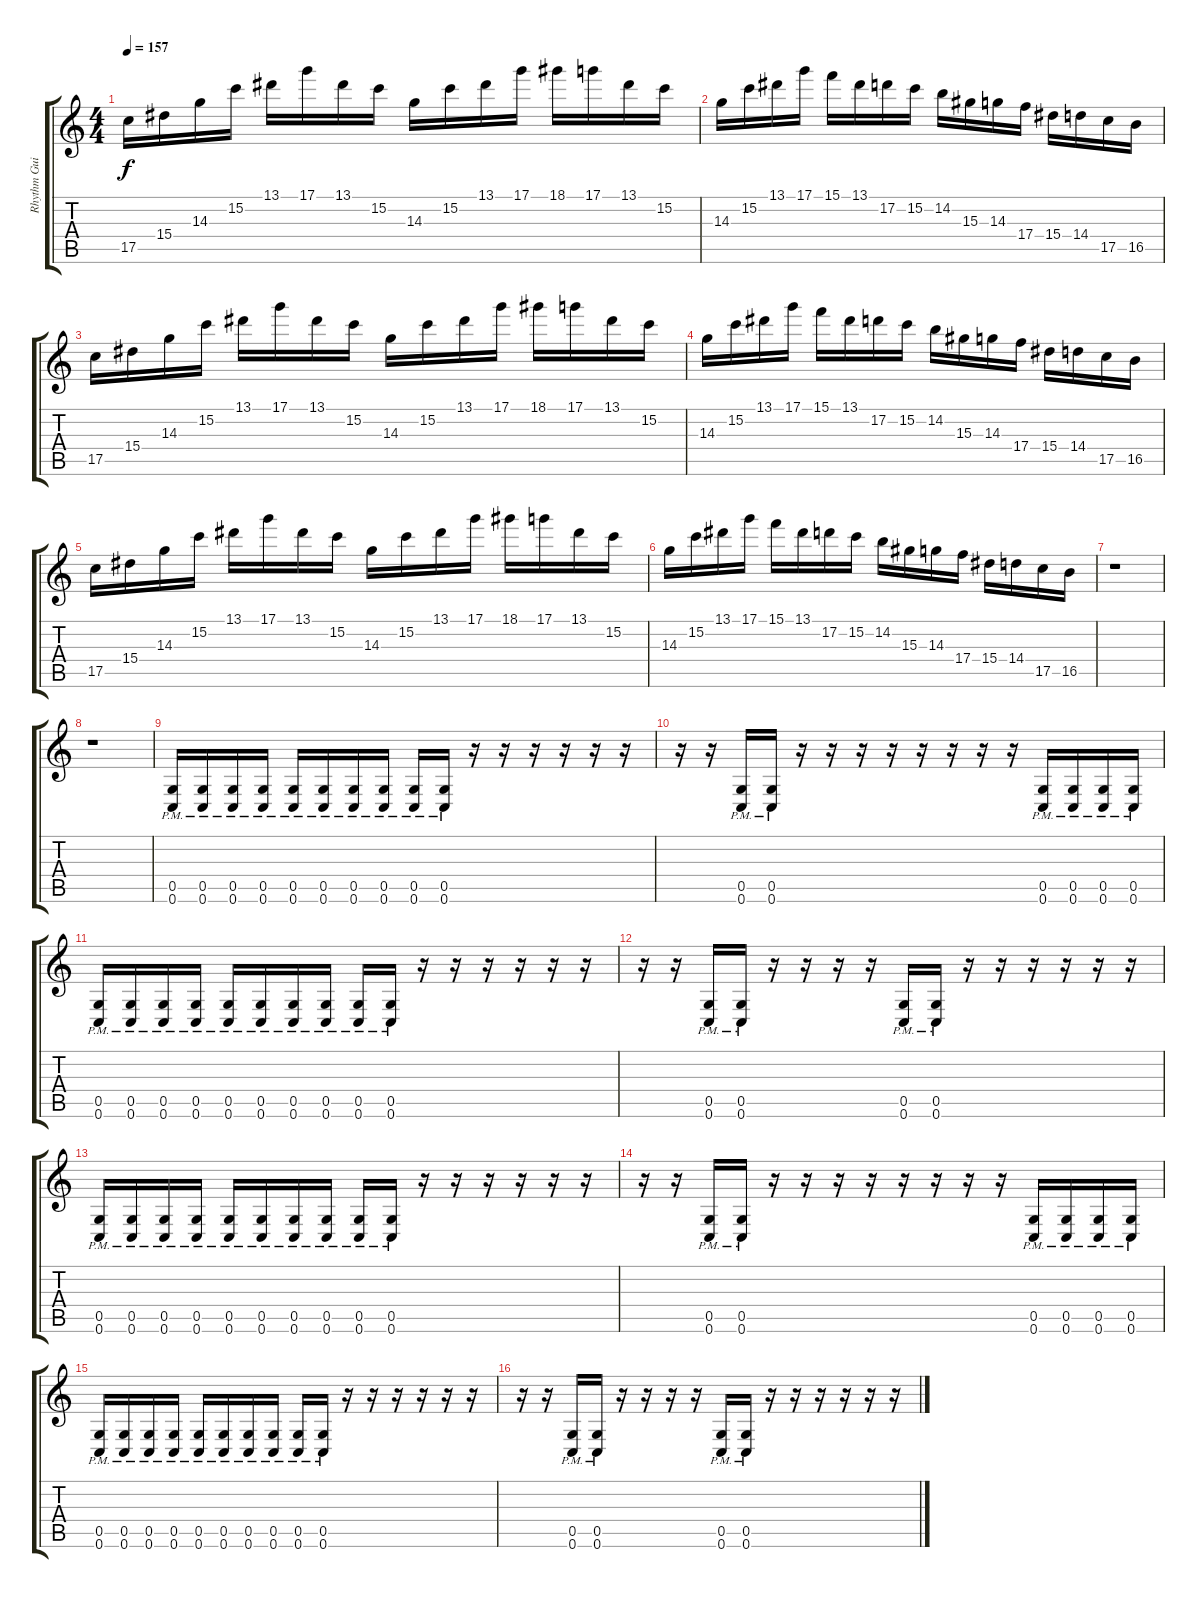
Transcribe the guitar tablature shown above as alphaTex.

\track ("Rhythm Guitar 1" "Rhythm Gui") {instrument distortionguitar}
\staff {score tabs}
\tuning (D4 A3 F3 C3 G2 C2) {hide}
\ts (4 4)
\tempo 157
\clef g2
\ks c
17.5.16{dy f} 15.4.16 14.3.16 15.2.16 13.1.16 17.1.16 13.1.16 15.2.16 14.3.16 15.2.16 13.1.16 17.1.16 18.1.16 17.1.16 13.1.16 15.2.16 |
14.3.16 15.2.16 13.1.16 17.1.16 15.1.16 13.1.16 17.2.16 15.2.16 14.2.16 15.3.16 14.3.16 17.4.16 15.4.16 14.4.16 17.5.16 16.5.16 |
17.5.16 15.4.16 14.3.16 15.2.16 13.1.16 17.1.16 13.1.16 15.2.16 14.3.16 15.2.16 13.1.16 17.1.16 18.1.16 17.1.16 13.1.16 15.2.16 |
14.3.16 15.2.16 13.1.16 17.1.16 15.1.16 13.1.16 17.2.16 15.2.16 14.2.16 15.3.16 14.3.16 17.4.16 15.4.16 14.4.16 17.5.16 16.5.16 |
17.5.16 15.4.16 14.3.16 15.2.16 13.1.16 17.1.16 13.1.16 15.2.16 14.3.16 15.2.16 13.1.16 17.1.16 18.1.16 17.1.16 13.1.16 15.2.16 |
14.3.16 15.2.16 13.1.16 17.1.16 15.1.16 13.1.16 17.2.16 15.2.16 14.2.16 15.3.16 14.3.16 17.4.16 15.4.16 14.4.16 17.5.16 16.5.16 |
r.1 |
r.1 |
(0.5{pm} 0.6{pm}).16 (0.5{pm} 0.6{pm}).16 (0.5{pm} 0.6{pm}).16 (0.5{pm} 0.6{pm}).16 (0.5{pm} 0.6{pm}).16 (0.5{pm} 0.6{pm}).16 (0.5{pm} 0.6{pm}).16 (0.5{pm} 0.6{pm}).16 (0.5{pm} 0.6{pm}).16 (0.5{pm} 0.6{pm}).16 r.16 r.16 r.16 r.16 r.16 r.16 |
r.16 r.16 (0.5{pm} 0.6{pm}).16 (0.5{pm} 0.6{pm}).16 r.16 r.16 r.16 r.16 r.16 r.16 r.16 r.16 (0.5{pm} 0.6{pm}).16 (0.5{pm} 0.6{pm}).16 (0.5{pm} 0.6{pm}).16 (0.5{pm} 0.6{pm}).16 |
(0.5{pm} 0.6{pm}).16 (0.5{pm} 0.6{pm}).16 (0.5{pm} 0.6{pm}).16 (0.5{pm} 0.6{pm}).16 (0.5{pm} 0.6{pm}).16 (0.5{pm} 0.6{pm}).16 (0.5{pm} 0.6{pm}).16 (0.5{pm} 0.6{pm}).16 (0.5{pm} 0.6{pm}).16 (0.5{pm} 0.6{pm}).16 r.16 r.16 r.16 r.16 r.16 r.16 |
r.16 r.16 (0.5{pm} 0.6{pm}).16 (0.5{pm} 0.6{pm}).16 r.16 r.16 r.16 r.16 (0.5{pm} 0.6{pm}).16 (0.5{pm} 0.6{pm}).16 r.16 r.16 r.16 r.16 r.16 r.16 |
(0.5{pm} 0.6{pm}).16 (0.5{pm} 0.6{pm}).16 (0.5{pm} 0.6{pm}).16 (0.5{pm} 0.6{pm}).16 (0.5{pm} 0.6{pm}).16 (0.5{pm} 0.6{pm}).16 (0.5{pm} 0.6{pm}).16 (0.5{pm} 0.6{pm}).16 (0.5{pm} 0.6{pm}).16 (0.5{pm} 0.6{pm}).16 r.16 r.16 r.16 r.16 r.16 r.16 |
r.16 r.16 (0.5{pm} 0.6{pm}).16 (0.5{pm} 0.6{pm}).16 r.16 r.16 r.16 r.16 r.16 r.16 r.16 r.16 (0.5{pm} 0.6{pm}).16 (0.5{pm} 0.6{pm}).16 (0.5{pm} 0.6{pm}).16 (0.5{pm} 0.6{pm}).16 |
(0.5{pm} 0.6{pm}).16 (0.5{pm} 0.6{pm}).16 (0.5{pm} 0.6{pm}).16 (0.5{pm} 0.6{pm}).16 (0.5{pm} 0.6{pm}).16 (0.5{pm} 0.6{pm}).16 (0.5{pm} 0.6{pm}).16 (0.5{pm} 0.6{pm}).16 (0.5{pm} 0.6{pm}).16 (0.5{pm} 0.6{pm}).16 r.16 r.16 r.16 r.16 r.16 r.16 |
r.16 r.16 (0.5{pm} 0.6{pm}).16 (0.5{pm} 0.6{pm}).16 r.16 r.16 r.16 r.16 (0.5{pm} 0.6{pm}).16 (0.5{pm} 0.6{pm}).16 r.16 r.16 r.16 r.16 r.16 r.16
